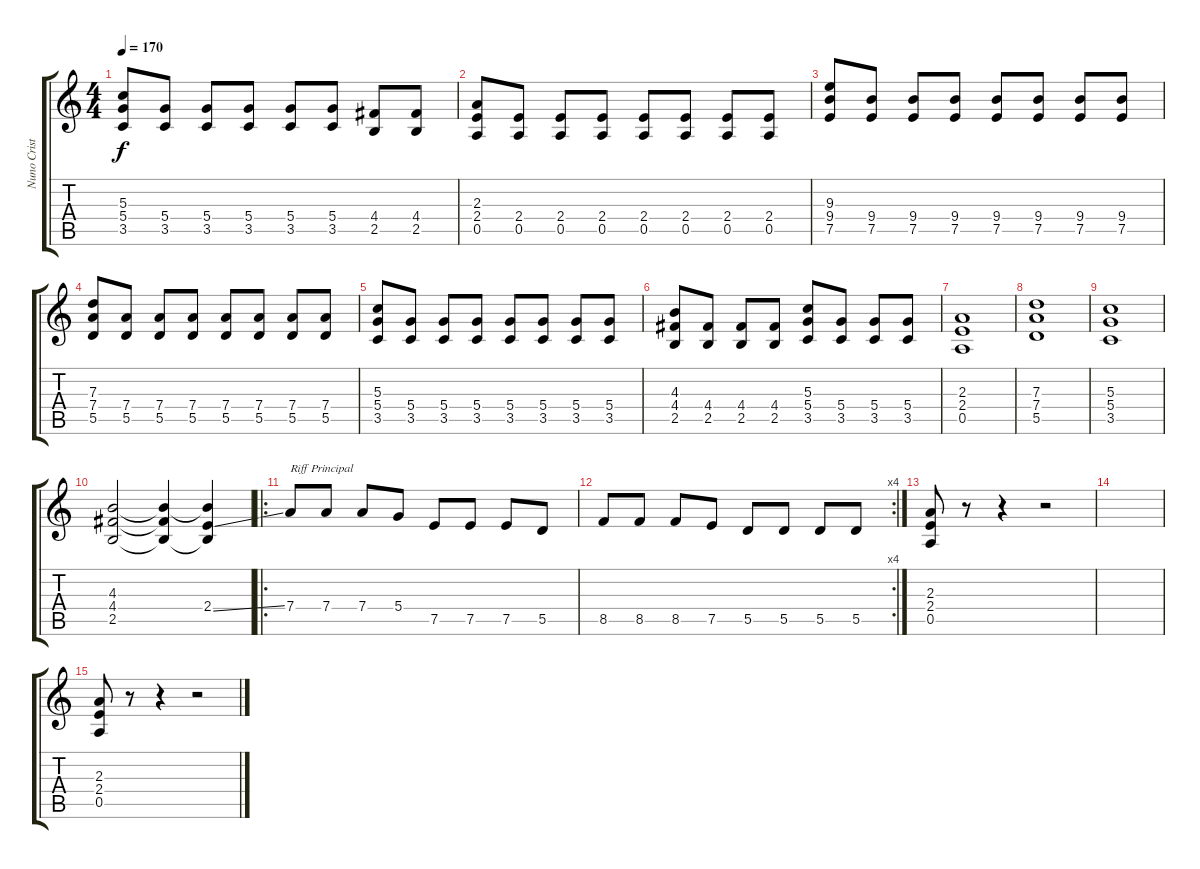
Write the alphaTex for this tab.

\track ("Nuno Cristóvão" "Nuno Crist") {instrument overdrivenguitar}
\staff {score tabs}
\tuning (E4 B3 G3 D3 A2 E2) {hide}
\ts (4 4)
\tempo 170
\clef g2
\ks c
(5.3 5.4 3.5).8{dy f} (5.4 3.5).8 (5.4 3.5).8 (5.4 3.5).8 (5.4 3.5).8 (5.4 3.5).8 (4.4 2.5).8 (4.4 2.5).8 |
(2.3 2.4 0.5).8 (2.4 0.5).8 (2.4 0.5).8 (2.4 0.5).8 (2.4 0.5).8 (2.4 0.5).8 (2.4 0.5).8 (2.4 0.5).8 |
(9.3 9.4 7.5).8 (9.4 7.5).8 (9.4 7.5).8 (9.4 7.5).8 (9.4 7.5).8 (9.4 7.5).8 (9.4 7.5).8 (9.4 7.5).8 |
(7.3 7.4 5.5).8 (7.4 5.5).8 (7.4 5.5).8 (7.4 5.5).8 (7.4 5.5).8 (7.4 5.5).8 (7.4 5.5).8 (7.4 5.5).8 |
(5.3 5.4 3.5).8 (5.4 3.5).8 (5.4 3.5).8 (5.4 3.5).8 (5.4 3.5).8 (5.4 3.5).8 (5.4 3.5).8 (5.4 3.5).8 |
(4.3 4.4 2.5).8 (4.4 2.5).8 (4.4 2.5).8 (4.4 2.5).8 (5.3 5.4 3.5).8 (5.4 3.5).8 (5.4 3.5).8 (5.4 3.5).8 |
(2.3 2.4 0.5).1 |
(7.3 7.4 5.5).1 |
(5.3 5.4 3.5).1 |
(4.3 4.4 2.5).2 (4.3{t} 4.4{t} 2.5{t}).4 (4.3{t} 2.4{ss} 2.5{t}).4 |
\ro
7.4.8{txt "Riff Principal"} 7.4.8 7.4.8 5.4.8 7.5.8 7.5.8 7.5.8 5.5.8 |
\rc 4
8.5.8 8.5.8 8.5.8 7.5.8 5.5.8 5.5.8 5.5.8 5.5.8 |
(2.3 2.4 0.5).8 r.8 r.4 r.2 |
|
(2.3 2.4 0.5).8 r.8 r.4 r.2
